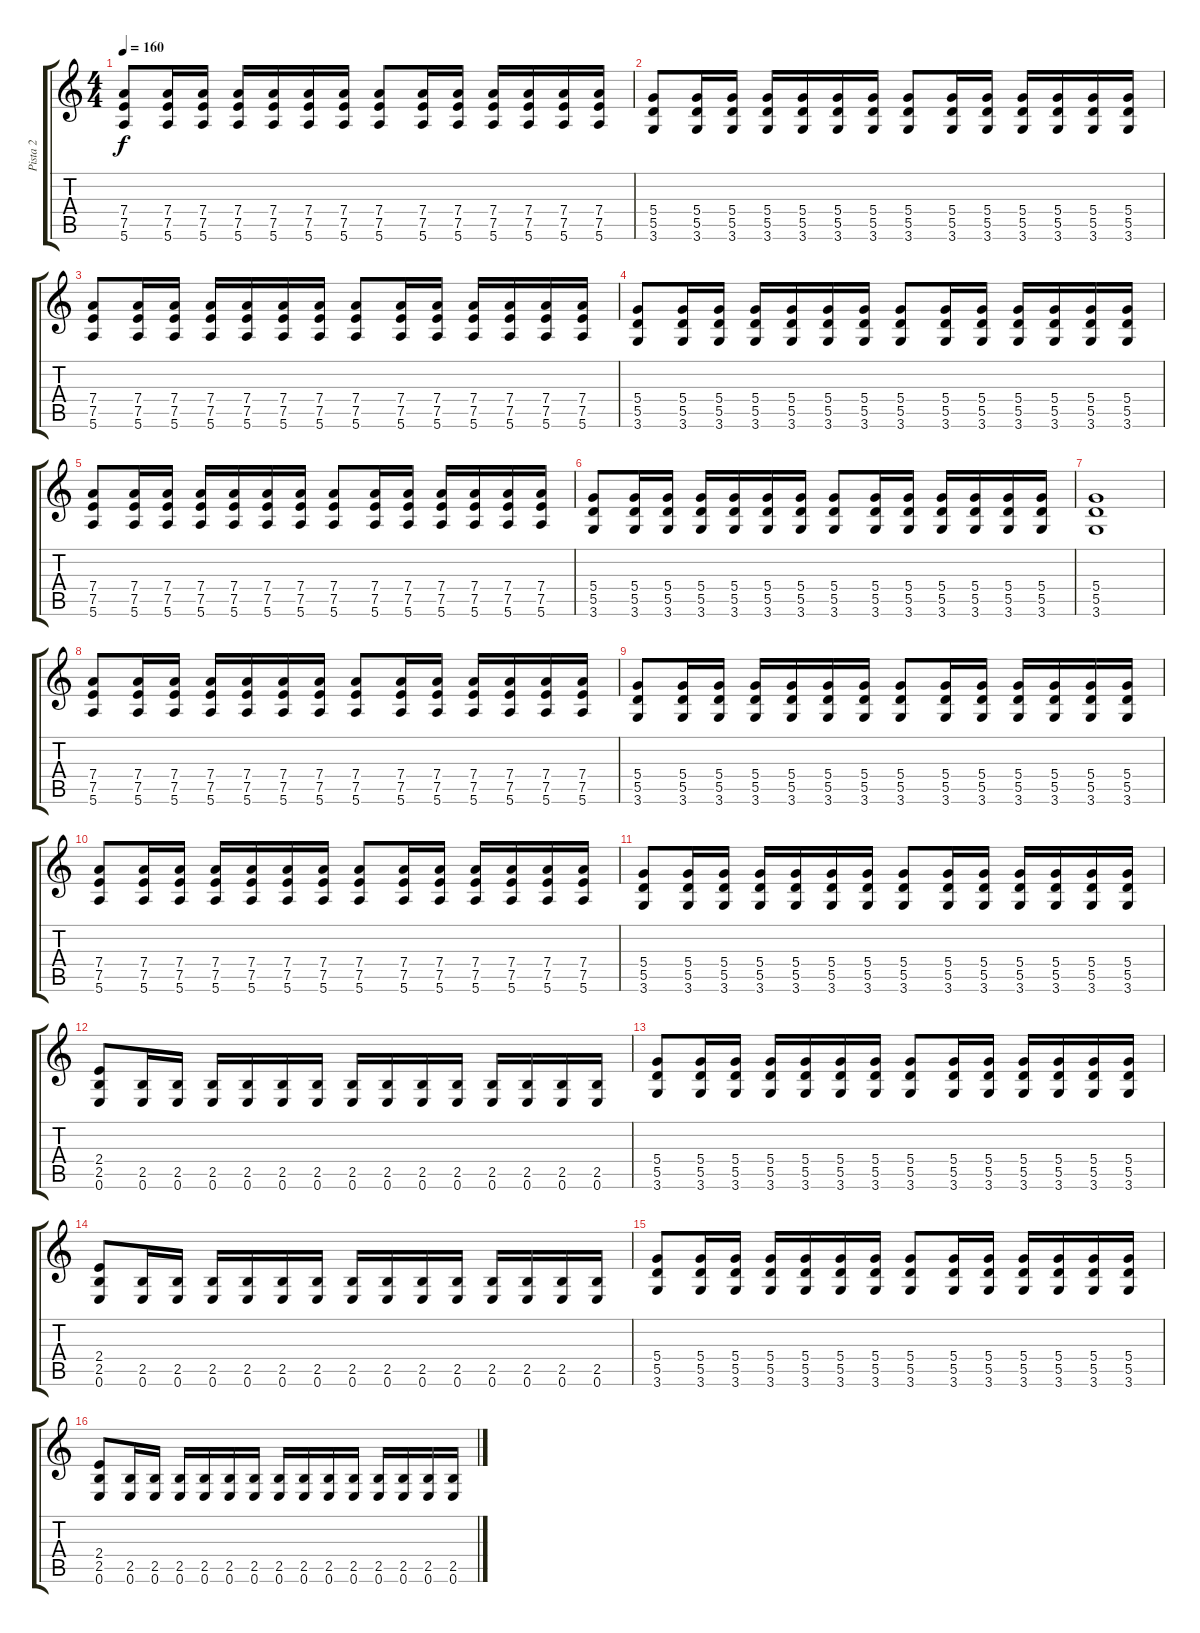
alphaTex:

\track ("Pista 2" "Pista 2") {instrument distortionguitar}
\staff {score tabs}
\tuning (E4 B3 G3 D3 A2 E2) {hide}
\ts (4 4)
\tempo 160
\clef g2
\ks c
(7.4 7.5 5.6).8{dy f} (7.4 7.5 5.6).16 (7.4 7.5 5.6).16 (7.4 7.5 5.6).16 (7.4 7.5 5.6).16 (7.4 7.5 5.6).16 (7.4 7.5 5.6).16 (7.4 7.5 5.6).8 (7.4 7.5 5.6).16 (7.4 7.5 5.6).16 (7.4 7.5 5.6).16 (7.4 7.5 5.6).16 (7.4 7.5 5.6).16 (7.4 7.5 5.6).16 |
(5.4 5.5 3.6).8 (5.4 5.5 3.6).16 (5.4 5.5 3.6).16 (5.4 5.5 3.6).16 (5.4 5.5 3.6).16 (5.4 5.5 3.6).16 (5.4 5.5 3.6).16 (5.4 5.5 3.6).8 (5.4 5.5 3.6).16 (5.4 5.5 3.6).16 (5.4 5.5 3.6).16 (5.4 5.5 3.6).16 (5.4 5.5 3.6).16 (5.4 5.5 3.6).16 |
(7.4 7.5 5.6).8 (7.4 7.5 5.6).16 (7.4 7.5 5.6).16 (7.4 7.5 5.6).16 (7.4 7.5 5.6).16 (7.4 7.5 5.6).16 (7.4 7.5 5.6).16 (7.4 7.5 5.6).8 (7.4 7.5 5.6).16 (7.4 7.5 5.6).16 (7.4 7.5 5.6).16 (7.4 7.5 5.6).16 (7.4 7.5 5.6).16 (7.4 7.5 5.6).16 |
(5.4 5.5 3.6).8 (5.4 5.5 3.6).16 (5.4 5.5 3.6).16 (5.4 5.5 3.6).16 (5.4 5.5 3.6).16 (5.4 5.5 3.6).16 (5.4 5.5 3.6).16 (5.4 5.5 3.6).8 (5.4 5.5 3.6).16 (5.4 5.5 3.6).16 (5.4 5.5 3.6).16 (5.4 5.5 3.6).16 (5.4 5.5 3.6).16 (5.4 5.5 3.6).16 |
(7.4 7.5 5.6).8 (7.4 7.5 5.6).16 (7.4 7.5 5.6).16 (7.4 7.5 5.6).16 (7.4 7.5 5.6).16 (7.4 7.5 5.6).16 (7.4 7.5 5.6).16 (7.4 7.5 5.6).8 (7.4 7.5 5.6).16 (7.4 7.5 5.6).16 (7.4 7.5 5.6).16 (7.4 7.5 5.6).16 (7.4 7.5 5.6).16 (7.4 7.5 5.6).16 |
(5.4 5.5 3.6).8 (5.4 5.5 3.6).16 (5.4 5.5 3.6).16 (5.4 5.5 3.6).16 (5.4 5.5 3.6).16 (5.4 5.5 3.6).16 (5.4 5.5 3.6).16 (5.4 5.5 3.6).8 (5.4 5.5 3.6).16 (5.4 5.5 3.6).16 (5.4 5.5 3.6).16 (5.4 5.5 3.6).16 (5.4 5.5 3.6).16 (5.4 5.5 3.6).16 |
(5.4 5.5 3.6).1 |
(7.4 7.5 5.6).8 (7.4 7.5 5.6).16 (7.4 7.5 5.6).16 (7.4 7.5 5.6).16 (7.4 7.5 5.6).16 (7.4 7.5 5.6).16 (7.4 7.5 5.6).16 (7.4 7.5 5.6).8 (7.4 7.5 5.6).16 (7.4 7.5 5.6).16 (7.4 7.5 5.6).16 (7.4 7.5 5.6).16 (7.4 7.5 5.6).16 (7.4 7.5 5.6).16 |
(5.4 5.5 3.6).8 (5.4 5.5 3.6).16 (5.4 5.5 3.6).16 (5.4 5.5 3.6).16 (5.4 5.5 3.6).16 (5.4 5.5 3.6).16 (5.4 5.5 3.6).16 (5.4 5.5 3.6).8 (5.4 5.5 3.6).16 (5.4 5.5 3.6).16 (5.4 5.5 3.6).16 (5.4 5.5 3.6).16 (5.4 5.5 3.6).16 (5.4 5.5 3.6).16 |
(7.4 7.5 5.6).8 (7.4 7.5 5.6).16 (7.4 7.5 5.6).16 (7.4 7.5 5.6).16 (7.4 7.5 5.6).16 (7.4 7.5 5.6).16 (7.4 7.5 5.6).16 (7.4 7.5 5.6).8 (7.4 7.5 5.6).16 (7.4 7.5 5.6).16 (7.4 7.5 5.6).16 (7.4 7.5 5.6).16 (7.4 7.5 5.6).16 (7.4 7.5 5.6).16 |
(5.4 5.5 3.6).8 (5.4 5.5 3.6).16 (5.4 5.5 3.6).16 (5.4 5.5 3.6).16 (5.4 5.5 3.6).16 (5.4 5.5 3.6).16 (5.4 5.5 3.6).16 (5.4 5.5 3.6).8 (5.4 5.5 3.6).16 (5.4 5.5 3.6).16 (5.4 5.5 3.6).16 (5.4 5.5 3.6).16 (5.4 5.5 3.6).16 (5.4 5.5 3.6).16 |
(2.4 2.5 0.6).8 (2.5 0.6).16 (2.5 0.6).16 (2.5 0.6).16 (2.5 0.6).16 (2.5 0.6).16 (2.5 0.6).16 (2.5 0.6).16 (2.5 0.6).16 (2.5 0.6).16 (2.5 0.6).16 (2.5 0.6).16 (2.5 0.6).16 (2.5 0.6).16 (2.5 0.6).16 |
(5.4 5.5 3.6).8 (5.4 5.5 3.6).16 (5.4 5.5 3.6).16 (5.4 5.5 3.6).16 (5.4 5.5 3.6).16 (5.4 5.5 3.6).16 (5.4 5.5 3.6).16 (5.4 5.5 3.6).8 (5.4 5.5 3.6).16 (5.4 5.5 3.6).16 (5.4 5.5 3.6).16 (5.4 5.5 3.6).16 (5.4 5.5 3.6).16 (5.4 5.5 3.6).16 |
(2.4 2.5 0.6).8 (2.5 0.6).16 (2.5 0.6).16 (2.5 0.6).16 (2.5 0.6).16 (2.5 0.6).16 (2.5 0.6).16 (2.5 0.6).16 (2.5 0.6).16 (2.5 0.6).16 (2.5 0.6).16 (2.5 0.6).16 (2.5 0.6).16 (2.5 0.6).16 (2.5 0.6).16 |
(5.4 5.5 3.6).8 (5.4 5.5 3.6).16 (5.4 5.5 3.6).16 (5.4 5.5 3.6).16 (5.4 5.5 3.6).16 (5.4 5.5 3.6).16 (5.4 5.5 3.6).16 (5.4 5.5 3.6).8 (5.4 5.5 3.6).16 (5.4 5.5 3.6).16 (5.4 5.5 3.6).16 (5.4 5.5 3.6).16 (5.4 5.5 3.6).16 (5.4 5.5 3.6).16 |
(2.4 2.5 0.6).8 (2.5 0.6).16 (2.5 0.6).16 (2.5 0.6).16 (2.5 0.6).16 (2.5 0.6).16 (2.5 0.6).16 (2.5 0.6).16 (2.5 0.6).16 (2.5 0.6).16 (2.5 0.6).16 (2.5 0.6).16 (2.5 0.6).16 (2.5 0.6).16 (2.5 0.6).16
